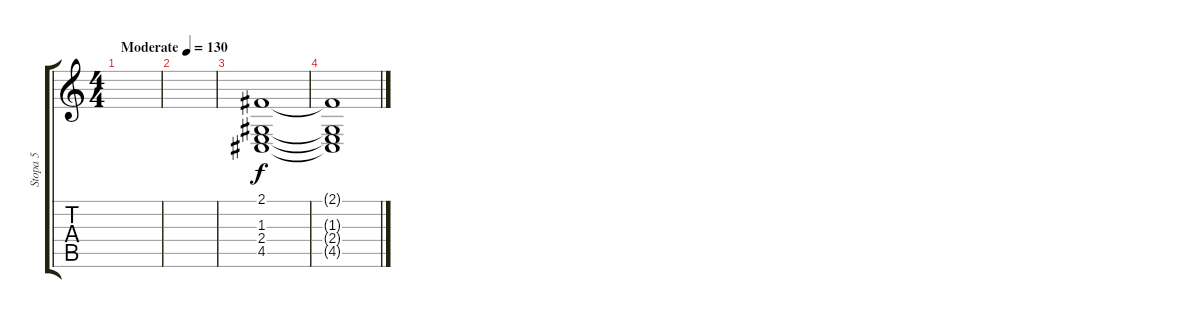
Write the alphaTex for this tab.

\track ("Stopa 5" "Stopa 5") {instrument stringensemble1}
\staff {score tabs}
\tuning (E4 B3 G3 D3 A2 E2) {hide}
\ts (4 4)
\tempo (130 "Moderate")
\clef g2
\ks c
|
|
(2.1 1.3 2.4 4.5).1{volume 13} |
(2.1{t} 1.3{t} 2.4{t} 4.5{t}).1
